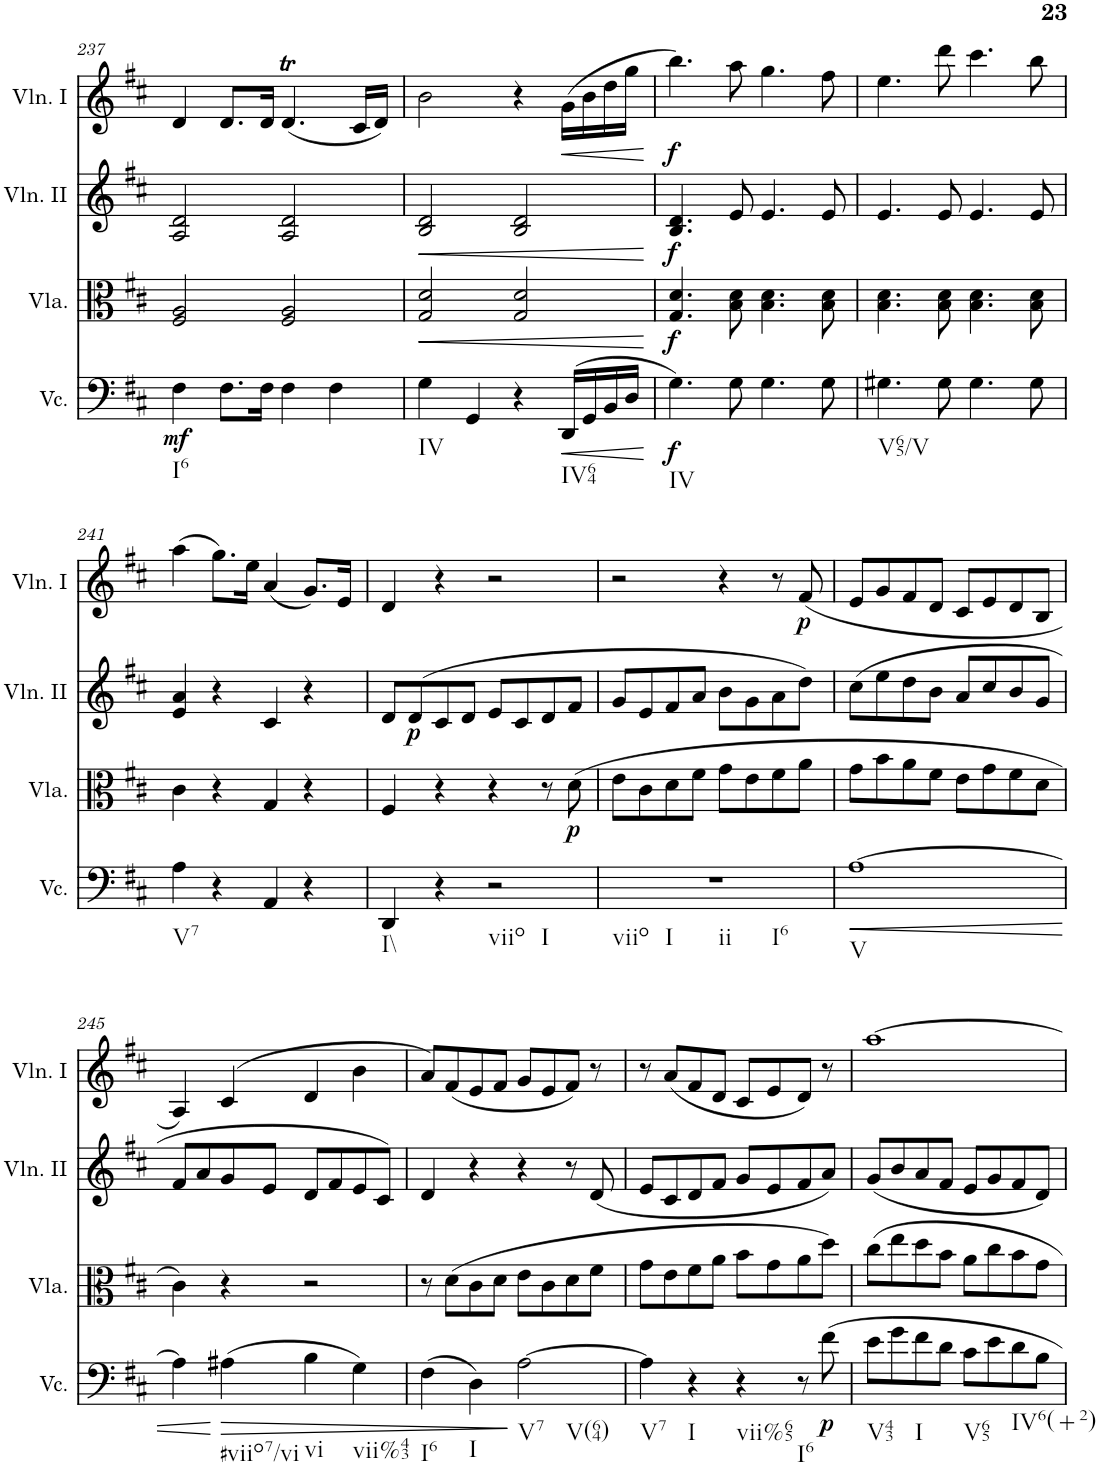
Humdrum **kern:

**kern	**dynam	**kern	**dynam	**kern	**dynam	**kern	**dynam
*part4	*part4	*part3	*part3	*part2	*part2	*part1	*part1
*staff4	*staff4	*staff3	*staff3	*staff2	*staff2	*staff1	*staff1
*I"Violoncello	*	*I"Viola	*	*I"Violino II	*	*I"Violino I	*
*I'Vc.	*	*I'Vla.	*	*I'Vln. II	*	*I'Vln. I	*
!!LO:PB:g=z
*clefF4	*	*clefC3	*	*clefG2	*	*clefG2	*
*k[f#c#]	*	*k[f#c#]	*	*k[f#c#]	*	*k[f#c#]	*
*M4/4	*	*M4/4	*	*M4/4	*	*M4/4	*
*met(c)	*	*met(c)	*	*met(c)	*	*met(c)	*
=237	=237	=237	=237	=237	=237	=237	=237
!LO:TX:b:t=I6	!	!	!	!	!	!	!
!	!LO:DY:b	!	!	!	!	!	!
4F#\	mf	2F#/ 2A/	.	2A/ 2d/	.	4d/	.
8.F#\L	.	.	.	.	.	8.d/L	.
16F#\Jk	.	.	.	.	.	16d/Jk	.
4F#\	.	2F#/ 2A/	.	2A/ 2d/	.	(4.dT/	.
4F#\	.	.	.	.	.	.	.
.	.	.	.	.	.	16c#/LL	.
.	.	.	.	.	.	16d/JJ)	.
=238	=238	=238	=238	=238	=238	=238	=238
!LO:TX:b:t=IV	!	!	!	!	!	!	!
!	!	!	!LO:HP:b	!	!LO:HP:b	!	!
4G\	.	2G/ 2d/	<	2B/ 2d/	<	2b\	.
4GG/	.	.	.	.	.	.	.
4r	.	2G/ 2d/	.	2B/ 2d/	.	4r	.
!LO:TX:b:t=IV64	!	!	!	!	!	!	!
!	!LO:HP:b	!	!	!	!	!	!LO:HP:b
(16DD/LL	<	.	.	.	.	(16g\LL	<
16GG/	.	.	.	.	.	16b\	.
16BB/	.	.	.	.	.	16dd\	.
16D/JJ	.	.	.	.	.	16gg\JJ	.
.	[	.	[	.	[	.	[
=239	=239	=239	=239	=239	=239	=239	=239
!LO:TX:b:t=IV	!	!	!	!	!	!	!
!	!LO:DY:b	!	!LO:DY:b	!	!LO:DY:b	!	!LO:DY:b
4.G\)	f	4.G/ 4.d/	f	4.B/ 4.d/	f	4.bb\)	f
8G\	.	8B\ 8d\	.	8e/	.	8aa\	.
4.G\	.	4.B\ 4.d\	.	4.e/	.	4.gg\	.
8G\	.	8B\ 8d\	.	8e/	.	8ff#\	.
=240	=240	=240	=240	=240	=240	=240	=240
!LO:TX:b:t=V65/V	!	!	!	!	!	!	!
4.G#X\	.	4.B\ 4.d\	.	4.e/	.	4.ee\	.
8G#\	.	8B\ 8d\	.	8e/	.	8ddd\	.
4.G#\	.	4.B\ 4.d\	.	4.e/	.	4.ccc#\	.
8G#\	.	8B\ 8d\	.	8e/	.	8bb\	.
!!LO:LB:g=z
=241	=241	=241	=241	=241	=241	=241	=241
!LO:TX:b:t=V7	!	!	!	!	!	!	!
4A\	.	4c#\	.	4e/ 4a/	.	(4aa\	.
4r	.	4r	.	4r	.	8.gg\L)	.
.	.	.	.	.	.	16ee\Jk	.
4AA/	.	4G/	.	4c#/	.	(4a/	.
4r	.	4r	.	4r	.	8.g/L)	.
.	.	.	.	.	.	16e/Jk	.
=242	=242	=242	=242	=242	=242	=242	=242
!LO:TX:b:t=I\\	!	!	!	!	!	!	!
4DD/	.	4F#/	.	8d/L	.	4d/	.
!	!	!	!	!	!LO:DY:b	!	!
.	.	.	.	(8d/	p	.	.
4r	.	4r	.	8c#/	.	4r	.
.	.	.	.	8d/J	.	.	.
!LO:TX:b:t=viio	!	!	!	!	!	!	!
!LO:TX:b:t=I	!	!	!	!	!	!	!
2r	.	4r	.	8e/L	.	2r	.
.	.	.	.	8c#/	.	.	.
.	.	8r	.	8d/	.	.	.
!	!	!	!LO:DY:b	!	!	!	!
.	.	(8d\	p	8f#/J	.	.	.
=243	=243	=243	=243	=243	=243	=243	=243
!LO:TX:b:t=viio	!	!	!	!	!	!	!
!LO:TX:b:t=I	!	!	!	!	!	!	!
!LO:TX:b:t=ii	!	!	!	!	!	!	!
!LO:TX:b:t=I6	!	!	!	!	!	!	!
1r	.	8e\L	.	8g/L	.	2r	.
.	.	8c#\	.	8e/	.	.	.
.	.	8d\	.	8f#/	.	.	.
.	.	8f#\J	.	8a/J	.	.	.
.	.	8g\L	.	8b\L	.	4r	.
.	.	8e\	.	8g\	.	.	.
.	.	8f#\	.	8a\	.	8r	.
!	!	!	!	!	!	!	!LO:DY:b
.	.	8a\J	.	8dd\J)	.	(8f#/	p
=244	=244	=244	=244	=244	=244	=244	=244
!LO:TX:b:t=V	!	!	!	!	!	!	!
!	!LO:HP:b	!	!	!	!	!	!
[1A	<	8g\L	.	(8cc#\L	.	8e/L	.
.	.	8b\	.	8ee\	.	8g/	.
.	.	8a\	.	8dd\	.	8f#/	.
.	.	8f#\J	.	8b\J	.	8d/J	.
.	.	8e\L	.	8a/L	.	8c#/L	.
.	.	8g\	.	8cc#/	.	8e/	.
.	.	8f#\	.	8b/	.	8d/	.
.	.	8d\J	.	8g/J	.	8B/J	.
!!LO:LB:g=z
=245	=245	=245	=245	=245	=245	=245	=245
4A\]	.	4c#\)	.	8f#/L	.	4A/)	.
.	.	.	.	8a/	.	.	.
!LO:TX:b:t=#viio7/vi	!	!	!	!	!	!	!
!	!LO:HP:n=1:b	!	!	!	!	!	!
(4A#X\	[ >	4r	.	8g/	.	(4c#/	.
.	.	.	.	8e/J	.	.	.
!LO:TX:b:t=vi	!	!	!	!	!	!	!
4B\	.	2r	.	8d/L	.	4d/	.
.	.	.	.	8f#/	.	.	.
!LO:TX:b:t=vii%43	!	!	!	!	!	!	!
4G\)	.	.	.	8e/	.	4b\	.
.	.	.	.	8c#/J)	.	.	.
=246	=246	=246	=246	=246	=246	=246	=246
!LO:TX:b:t=I6	!	!	!	!	!	!	!
(4F#\	.	8r	.	4d/	.	8a/L)	.
.	.	(8d\L	.	.	.	(8f#/	.
!LO:TX:b:t=I	!	!	!	!	!	!	!
4D\)	.	8c#\	.	4r	.	8e/	.
.	.	8d\J	.	.	.	8f#/J	.
!LO:TX:b:t=V7	!	!	!	!	!	!	!
!LO:TX:b:t=V(64)	!	!	!	!	!	!	!
[2A\	]	8e\L	.	4r	.	8g/L	.
.	.	8c#\	.	.	.	8e/	.
.	.	8d\	.	8r	.	8f#/J)	.
.	.	8f#\J	.	(8d/	.	8r	.
=247	=247	=247	=247	=247	=247	=247	=247
!LO:TX:b:t=V7	!	!	!	!	!	!	!
4A\]	.	8g\L	.	8e/L	.	8r	.
.	.	8e\	.	8c#/	.	(8a/L	.
!LO:TX:b:t=I	!	!	!	!	!	!	!
4r	.	8f#\	.	8d/	.	8f#/	.
.	.	8a\J	.	8f#/J	.	8d/J	.
!LO:TX:b:t=vii%65	!	!	!	!	!	!	!
4r	.	8b\L	.	8g/L	.	8c#/L	.
.	.	8g\	.	8e/	.	8e/	.
!LO:TX:b:t=I6	!	!	!	!	!	!	!
8r	.	8a\	.	8f#/	.	8d/J)	.
!	!LO:DY:b	!	!	!	!	!	!
8f#\	p	8dd\J)	.	8a/J)	.	8r	.
=248	=248	=248	=248	=248	=248	=248	=248
!LO:TX:b:t=V43	!	!	!	!	!	!	!
8e\L	.	8cc#\L	.	(8g/L	.	[1aa	.
8g\	.	8ee\	.	8b/	.	.	.
!LO:TX:b:t=I	!	!	!	!	!	!	!
8f#\	.	8dd\	.	8a/	.	.	.
8d\J	.	8b\J	.	8f#/J	.	.	.
!LO:TX:b:t=V65	!	!	!	!	!	!	!
8c#\L	.	8a\L	.	8e/L	.	.	.
8e\	.	8cc#\	.	8g/	.	.	.
!LO:TX:b:t=IV6(+2)	!	!	!	!	!	!	!
8d\	.	8b\	.	8f#/	.	.	.
8B\J	.	8g\J	.	8d/J)	.	.	.
=	=	=	=	=	=	=	=
*-	*-	*-	*-	*-	*-	*-	*-
